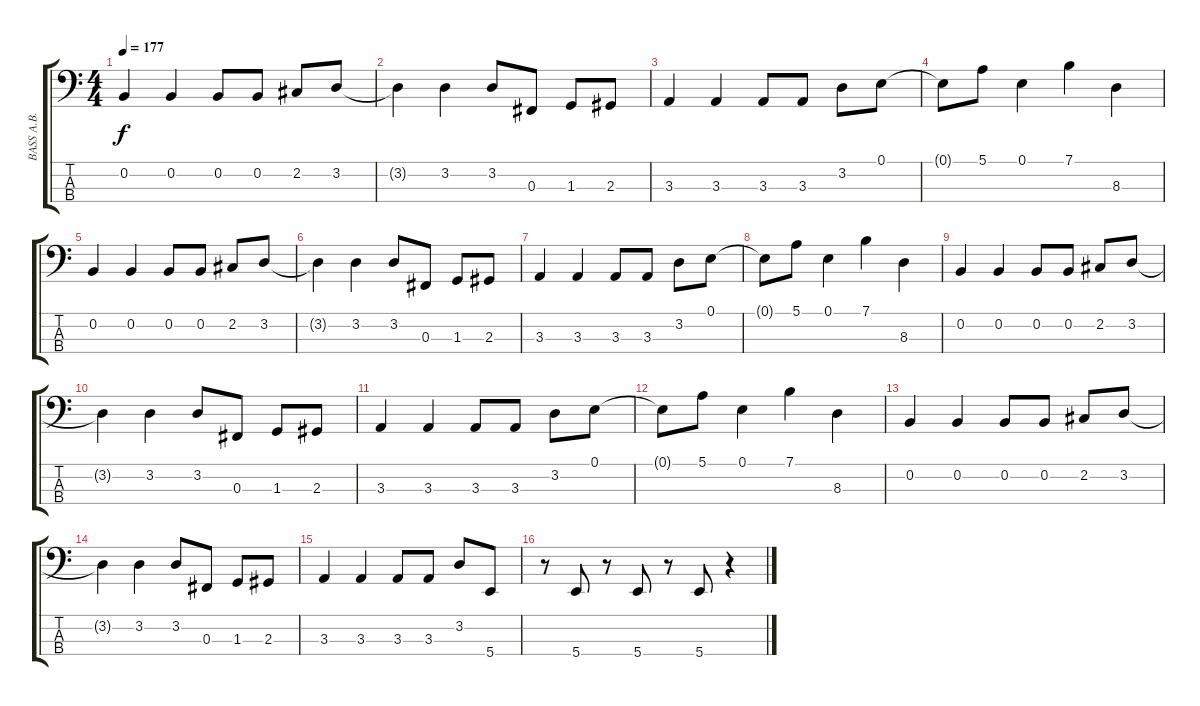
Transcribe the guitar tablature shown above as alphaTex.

\track ("BASS A.B." "BASS A.B.") {instrument electricbassfinger}
\staff {score tabs}
\tuning (E2 B1 Gb1 B0) {hide}
\ts (4 4)
\tempo 177
\clef f4
\ks c
0.2.4{dy f} 0.2.4 0.2.8 0.2.8 2.2.8 3.2.8 |
3.2{t}.4 3.2.4 3.2.8 0.3.8 1.3.8 2.3.8 |
3.3.4 3.3.4 3.3.8 3.3.8 3.2.8 0.1.8 |
0.1{t}.8 5.1.8 0.1.4 7.1.4 8.3.4 |
0.2.4 0.2.4 0.2.8 0.2.8 2.2.8 3.2.8 |
3.2{t}.4 3.2.4 3.2.8 0.3.8 1.3.8 2.3.8 |
3.3.4 3.3.4 3.3.8 3.3.8 3.2.8 0.1.8 |
0.1{t}.8 5.1.8 0.1.4 7.1.4 8.3.4 |
0.2.4 0.2.4 0.2.8 0.2.8 2.2.8 3.2.8 |
3.2{t}.4 3.2.4 3.2.8 0.3.8 1.3.8 2.3.8 |
3.3.4 3.3.4 3.3.8 3.3.8 3.2.8 0.1.8 |
0.1{t}.8 5.1.8 0.1.4 7.1.4 8.3.4 |
0.2.4 0.2.4 0.2.8 0.2.8 2.2.8 3.2.8 |
3.2{t}.4 3.2.4 3.2.8 0.3.8 1.3.8 2.3.8 |
3.3.4 3.3.4 3.3.8 3.3.8 3.2.8 5.4.8 |
r.8 5.4.8 r.8 5.4.8 r.8 5.4.8 r.4
